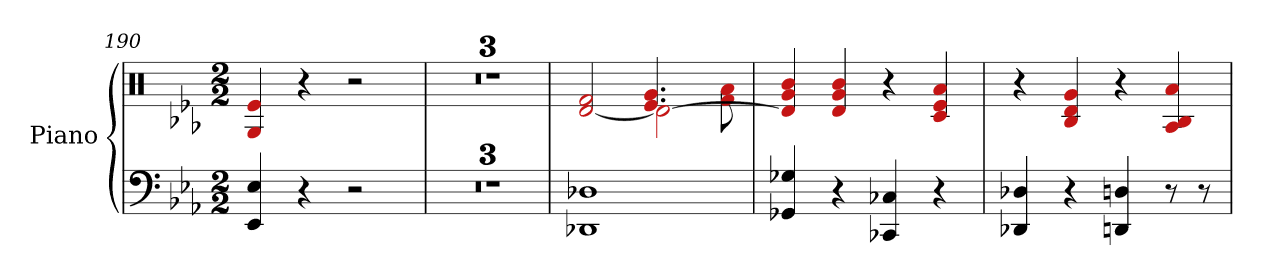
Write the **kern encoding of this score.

**kern	**kern
*part1	*part1
*staff2	*staff1
*I"Piano	*
*I'Pno	*
*clefF4	*clefX
*k[b-e-a-]	*k[b-e-a-]
*M2/2	*M2/2
=190	=190
4EE-/ 4E-/	4G/ 4e-/
4r	4r
2r	2r
=191	=191
1r	1r
=192	=192
1r	1r
=193	=193
1r	1r
=194	=194
*^	*^
1D-X	1DD-X	[2d-X/ 2f/	2ryy
.	.	2d-\_	4.e-/ 4.g-X/
.	.	.	8f\ 8a-\
*v	*v	*	*
*	*v	*v
!!LO:PB:g=z
=195	=195
4GG-X/ 4G-X/	4d-/] 4g-X/ 4b-/
4r	4d-X/ 4g-/ 4b-/
4CC-X/ 4C-X/	4r
4r	4c-X/ 4e-/ 4a-/
=196	=196
4DD-X/ 4D-X/	4r
4r	4B-/ 4d-X/ 4g-X/
4DDn/ 4Dn/	4r
8r	4A-/ 4B-/ 4a-/
8r	.
=	=
*-	*-
